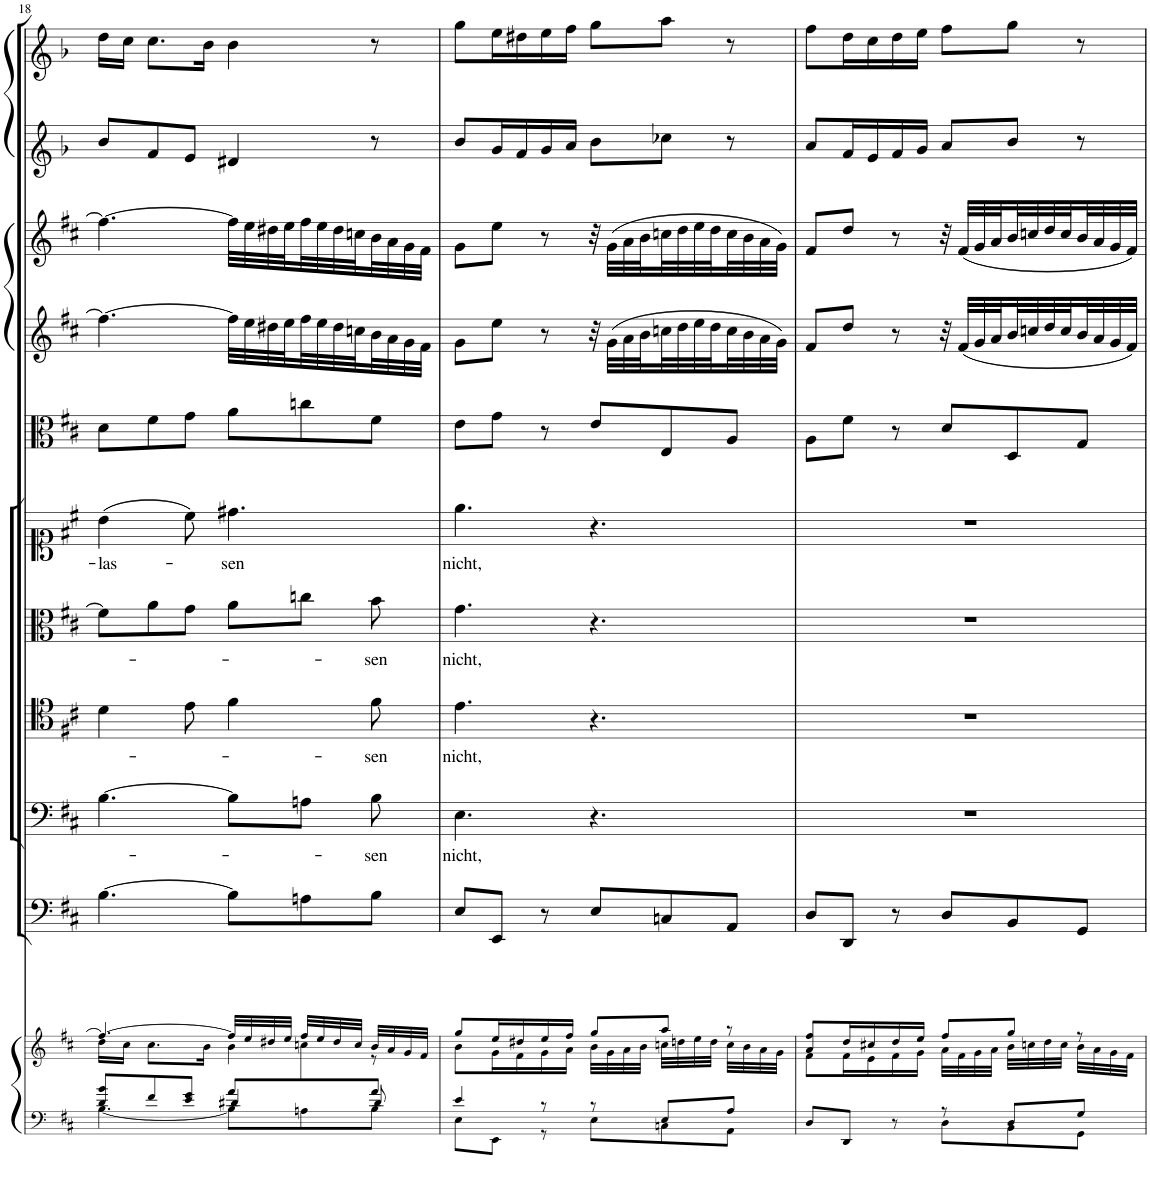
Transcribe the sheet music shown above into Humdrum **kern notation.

**kern	**kern	**kern	**kern	**text	**kern	**text	**kern	**text	**kern	**text	**kern	**kern	**kern	**kern	**kern
*part11	*part11	*part10	*part9	*part9	*part8	*part8	*part7	*part7	*part6	*part6	*part5	*part4	*part3	*part2	*part1
*staff12	*staff11	*staff10	*staff9	*staff9	*staff8	*staff8	*staff7	*staff7	*staff6	*staff6	*staff5	*staff4	*staff3	*staff2	*staff1
*I"Piano reduction	*	*I"Continuo	*I"Basso	*	*I"Tenore	*	*I"Alto	*	*I"Soprano	*	*I"Viola	*I"Violino II	*I"Violino I	*I"Oboe d'amore II	*I"Oboe d'amore I
*I'Pno	*	*	*	*	*	*	*	*	*	*	*I'Vla	*I'Vln	*I'Vln	*I'Ob	*I'Ob
!!LO:PB:g=z
*clefF4	*clefG2	*clefF4	*clefF4	*	*clefC4	*	*clefC3	*	*clefC1	*	*clefC3	*clefG2	*clefG2	*clefG1	*clefG1
*	*	*	*	*	*	*	*	*	*	*	*	*	*	*Trd2c3	*Trd2c3
*k[f#c#]	*k[f#c#]	*k[f#c#]	*k[f#c#]	*	*k[f#c#]	*	*k[f#c#]	*	*k[f#c#]	*	*k[f#c#]	*k[f#c#]	*k[f#c#]	*k[b-]	*k[b-]
*M6/8	*M6/8	*M6/8	*M6/8	*	*M6/8	*	*M6/8	*	*M6/8	*	*M6/8	*M6/8	*M6/8	*M6/8	*M6/8
=18	=18	=18	=18	=18	=18	=18	=18	=18	=18	=18	=18	=18	=18	=18	=18
*^	*^	*	*	*	*	*	*	*	*	*	*	*	*	*	*
*	*^	*	*^	*	*	*	*	*	*	*	*	*	*	*	*	*	*
!	!	!	!	!	!	!	!	!	!	!	!	!	!	!LO:LY:b	!	!	!	!	!
4.ryy	8d/ 8b/L	[4.B\	4.ff#/_	16dd\LL	4.ryy	[4.B\	[4.B\	.	4d\	.	8f#\L]	.	(4b\	-las-	8d\L	4.ff#\_	4.ff#\_	8dd/L	16ff\LL
.	.	.	.	16cc#\JJ	.	.	.	.	.	.	.	.	.	.	.	.	.	.	16ee\JJ
.	8f#/	.	.	8.cc#\L	.	.	.	.	.	.	8a\	.	.	.	8f#\	.	.	8a/	8.ee\L
.	8e/ 8g/J	.	.	.	.	.	.	.	8e\	.	8g\J	.	8cc#\)	.	8g\J	.	.	8g/J	.
.	.	.	.	16b\Jk	.	.	.	.	.	.	.	.	.	.	.	.	.	.	16dd\Jk
!	!	!	!	!	!	!	!	!	!	!	!	!	!	!LO:LY:b	!	!	!	!	!
8a/L	4d#X/	8B\L]	32ff#/LLL]	4b\	8ryy	8B\L]	8B\L]	.	4f#\	.	8a\L	.	4.dd#X\	-sen	8a\L	32ff#\LLL]	32ff#\LLL]	4f#X/	4dd\
.	.	.	32ee/	.	.	.	.	.	.	.	.	.	.	.	.	32ee\	32ee\	.	.
.	.	.	32dd#X/	.	.	.	.	.	.	.	.	.	.	.	.	32dd#X\	32dd#X\	.	.
.	.	.	32ee/JJJ	.	.	.	.	.	.	.	.	.	.	.	.	32ee\	32ee\	.	.
8ryy	.	8An\	32ff#/LLL	.	8ccn\	8An\	8An\J	.	.	.	8ccn\J	.	.	.	8ccn\	32ff#\	32ff#\	.	.
.	.	.	32ee/	.	.	.	.	.	.	.	.	.	.	.	.	32ee\	32ee\	.	.
.	.	.	32dd#/	.	.	.	.	.	.	.	.	.	.	.	.	32dd#\	32dd#\	.	.
.	.	.	32cc/JJJ	.	.	.	.	.	.	.	.	.	.	.	.	32ccn\	32ccn\	.	.
!	!	!	!	!	!	!	!	!LO:LY:b	!	!LO:LY:b	!	!LO:LY:b	!	!	!	!	!	!	!
8a/J	8d#/	8B\J	32b/LLL	8r	8ryy	8B\J	8B\	-sen	8f#\	-sen	8b\	-sen	.	.	8f#\J	32b\	32b\	8r	8r
.	.	.	32a/	.	.	.	.	.	.	.	.	.	.	.	.	32a\	32a\	.	.
.	.	.	32g/	.	.	.	.	.	.	.	.	.	.	.	.	32g\	32g\	.	.
.	.	.	32f#/JJJ	.	.	.	.	.	.	.	.	.	.	.	.	32f#\JJJ	32f#\JJJ	.	.
*	*v	*v	*	*	*	*	*	*	*	*	*	*	*	*	*	*	*	*	*
*	*	*	*v	*v	*	*	*	*	*	*	*	*	*	*	*	*	*	*
=19	=19	=19	=19	=19	=19	=19	=19	=19	=19	=19	=19	=19	=19	=19	=19	=19	=19
!	!	!	!	!	!	!LO:LY:b	!	!LO:LY:b	!	!LO:LY:b	!	!LO:LY:b	!	!	!	!	!
4e/	8E\L	8gg/L	8b\L	8E/L	4.E\	nicht,	4.e\	nicht,	4.g\	nicht,	4.ee\	nicht,	8e\L	8g\L	8g\L	8dd/L	8bb-\L
.	8EE\J	16ee/L	16g\L	8EE/J	.	.	.	.	.	.	.	.	8g\J	8ee\J	8ee\J	16b-/L	16gg\L
.	.	16dd#X/	16f#\	.	.	.	.	.	.	.	.	.	.	.	.	16a/	16ff#X\
8r	8r	16ee/	16g\	8r	.	.	.	.	.	.	.	.	8r	8r	8r	16b-/	16gg\
.	.	16ff#/JJ	16a\JJ	.	.	.	.	.	.	.	.	.	.	.	.	16cc/JJ	16aa\JJ
8r	8E\L	8gg/L	32b\LLL	8E/L	4.r	.	4.r	.	4.r	.	4.r	.	8e/L	32r	32r	8dd\L	8bb-\L
.	.	.	32g\	.	.	.	.	.	.	.	.	.	.	(32g\LLL	(32g\LLL	.	.
.	.	.	32a\	.	.	.	.	.	.	.	.	.	.	32a\	32a\	.	.
.	.	.	32b\JJJ	.	.	.	.	.	.	.	.	.	.	32b\	32b\	.	.
8E/L	8Cn\	8aa/J	32ccn\LLL	8Cn/	.	.	.	.	.	.	.	.	8E/	32ccn\	32ccn\	8ee-X\J	8ccc\J
.	.	.	32ddn\	.	.	.	.	.	.	.	.	.	.	32dd\	32dd\	.	.
.	.	.	32ee\	.	.	.	.	.	.	.	.	.	.	32ee\	32ee\	.	.
.	.	.	32dd\JJJ	.	.	.	.	.	.	.	.	.	.	32dd\	32dd\	.	.
8A/J	8AA\J	8r	32cc\LLL	8AA/J	.	.	.	.	.	.	.	.	8A/J	32cc\	32cc\	8r	8r
.	.	.	32b\	.	.	.	.	.	.	.	.	.	.	32b\	32b\	.	.
.	.	.	32a\	.	.	.	.	.	.	.	.	.	.	32a\	32a\	.	.
.	.	.	32g\JJJ	.	.	.	.	.	.	.	.	.	.	32g\JJJ)	32g\JJJ)	.	.
=20	=20	=20	=20	=20	=20	=20	=20	=20	=20	=20	=20	=20	=20	=20	=20	=20	=20
8D/L	4.ryy	8a/ 8ff#/L	8f#\L	8D/L	2.r	.	2.r	.	2.r	.	2.r	.	8A\L	8f#/L	8f#/L	8cc/L	8aa\L
8DD/J	.	16dd/L	16f#\L	8DD/J	.	.	.	.	.	.	.	.	8f#\J	8dd/J	8dd/J	16a/L	16ff\L
.	.	16cc#X/	16e\	.	.	.	.	.	.	.	.	.	.	.	.	16g/	16ee\
8r	.	16dd/	16f#\	8r	.	.	.	.	.	.	.	.	8r	8r	8r	16a/	16ff\
.	.	16ee/JJ	16g\JJ	.	.	.	.	.	.	.	.	.	.	.	.	16b-/JJ	16gg\JJ
8r	8D\L	8ff#/L	32a\LLL	8D/L	.	.	.	.	.	.	.	.	8d/L	32r	32r	8cc/L	8aa\L
.	.	.	32f#\	.	.	.	.	.	.	.	.	.	.	(32f#/LLL	(32f#/LLL	.	.
.	.	.	32g\	.	.	.	.	.	.	.	.	.	.	32g/	32g/	.	.
.	.	.	32a\JJJ	.	.	.	.	.	.	.	.	.	.	32a/	32a/	.	.
8D/L	8BB\	8gg/J	32b\LLL	8BB/	.	.	.	.	.	.	.	.	8D/	32b/	32b/	8dd/J	8bb-\J
.	.	.	32ccn\	.	.	.	.	.	.	.	.	.	.	32ccn/	32ccn/	.	.
.	.	.	32dd\	.	.	.	.	.	.	.	.	.	.	32dd/	32dd/	.	.
.	.	.	32cc\JJJ	.	.	.	.	.	.	.	.	.	.	32cc/	32cc/	.	.
8G/J	8GG\J	8r	32b\LLL	8GG/J	.	.	.	.	.	.	.	.	8G/J	32b/	32b/	8r	8r
.	.	.	32a\	.	.	.	.	.	.	.	.	.	.	32a/	32a/	.	.
.	.	.	32g\	.	.	.	.	.	.	.	.	.	.	32g/	32g/	.	.
.	.	.	32f#\JJJ	.	.	.	.	.	.	.	.	.	.	32f#/JJJ)	32f#/JJJ)	.	.
*v	*v	*	*	*	*	*	*	*	*	*	*	*	*	*	*	*	*
*	*v	*v	*	*	*	*	*	*	*	*	*	*	*	*	*	*
=	=	=	=	=	=	=	=	=	=	=	=	=	=	=	=
*-	*-	*-	*-	*-	*-	*-	*-	*-	*-	*-	*-	*-	*-	*-	*-
